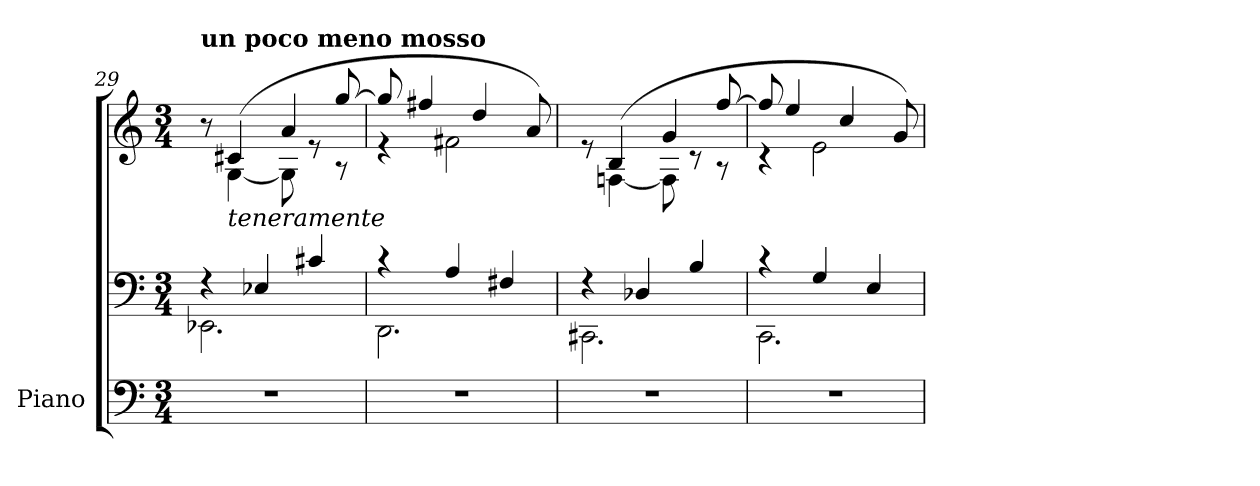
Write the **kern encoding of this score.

**kern	**kern	**kern	**dynam
*part1	*part1	*part1	*part1
*staff3	*staff2	*staff1	*staff1/2/3
*I"Piano	*	*	*
*I'Pno.	*	*	*
*clefF4	*clefF4	*clefG2	*
*k[]	*k[]	*k[]	*
*M3/4	*M3/4	*M3/4	*
=29	=29	=29	=29
*	*^	*^	*
!	!	!	!LO:TX:a:B:t=un poco meno mosso	!	!
!	!	!	!	!	!LO:DY:b
2.r	4r	2.EE-X\	8r	8ryy	other-dynamics
!	!	!	!LO:TX:b:i:t=teneramente	!	!
.	.	.	(4c#X/	[4G\	.
.	4E-X/	.	.	.	.
.	.	.	4a/	8G\]	.
.	4c#X/	.	.	8re	.
.	.	.	[8gg/	8r	.
=30	=30	=30	=30	=30	=30
2.r	4r	2.DD\	8gg/]	4r	.
.	.	.	4ff#X/	.	.
.	4A/	.	.	2f#X\	.
.	.	.	4dd/	.	.
.	4F#X/	.	.	.	.
.	.	.	8a/)	.	.
=31	=31	=31	=31	=31	=31
2.r	4r	2.CC#X\	8re	8ryy	.
.	.	.	(4B/	[4Fn\	.
.	4D-X/	.	.	.	.
.	.	.	4g/	8F\]	.
.	4B/	.	.	8rc	.
.	.	.	[8ff/	8r	.
=32	=32	=32	=32	=32	=32
2.r	4r	2.CC\	8ff/]	4r	.
.	.	.	4ee/	.	.
.	4G/	.	.	2e\	.
.	.	.	4cc/	.	.
.	4E/	.	.	.	.
.	.	.	8g/)	.	.
*	*v	*v	*	*	*
*	*	*v	*v	*
=	=	=	=
*-	*-	*-	*-
